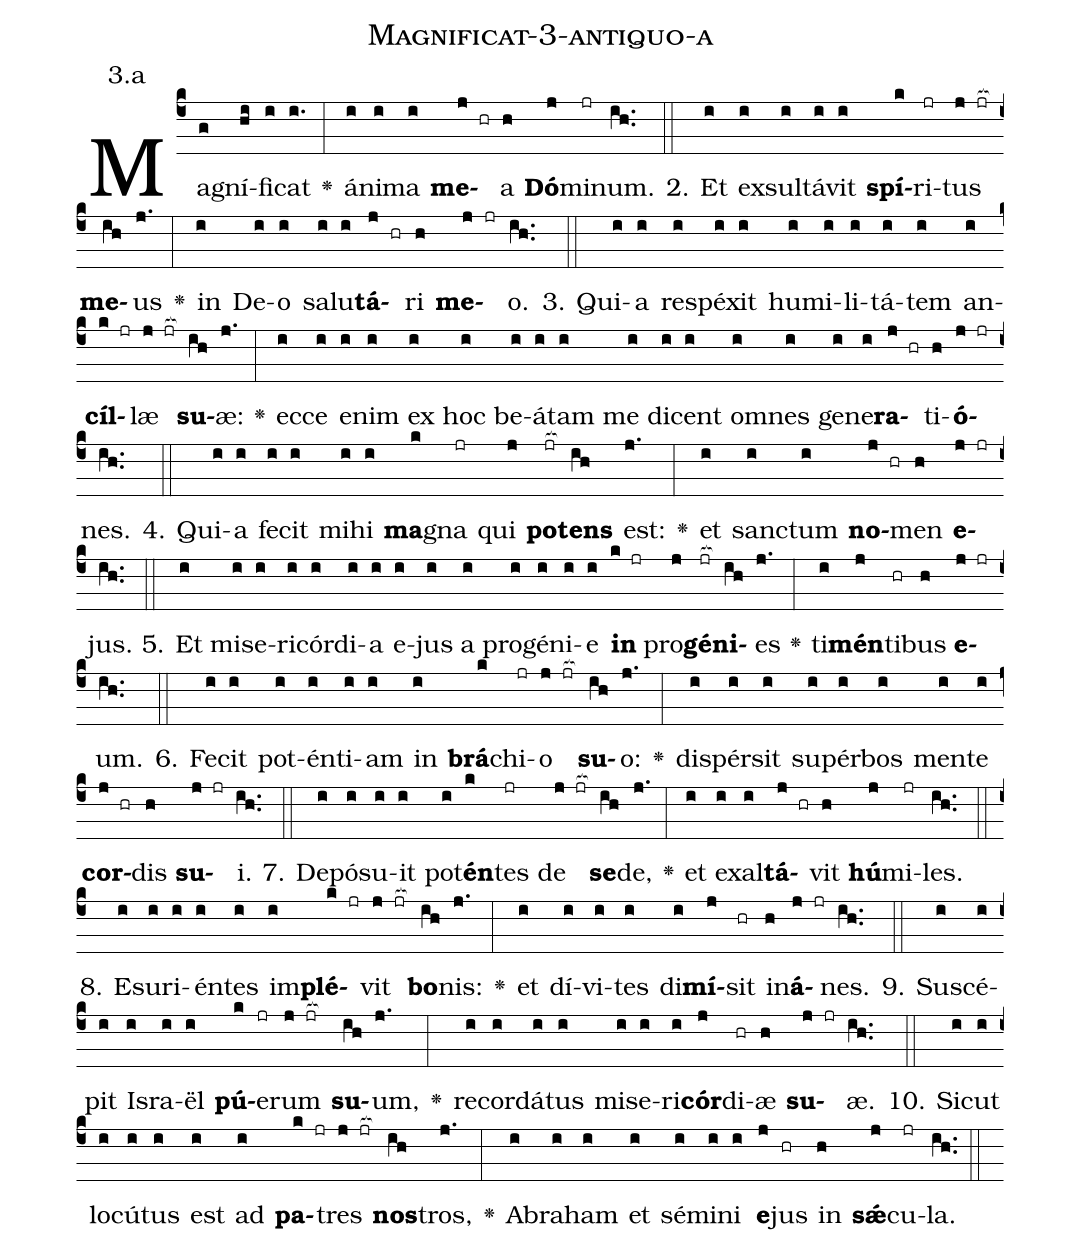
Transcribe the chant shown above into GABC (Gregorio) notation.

name: Magnificat-3-antiquo-a;
annotation: 3.a;
%%
(c4)Ma(g)gní(hi)fi(i)cat(i.) <v>\greheightstar</v>(:) á(i)ni(i)ma(i) <b>me</b>(j hr)a(h) <b>Dó</b>(j)mi(jr)num.(ih..) (::)
2. Et(i) ex(i)sul(i)tá(i)vit(i) <b>spí</b>(k)ri(jr)tus(j jr[ocb:1{]) <b>me</b>(ih[ocb:0}])us(j.) <v>\greheightstar</v>(:) in(i) De(i)o(i) sa(i)lu(i)<b>tá</b>(j hr)ri(h) <b>me</b>(j jr)o.(ih..) (::)
3. Qui(i)a(i) re(i)spé(i)xit(i) hu(i)mi(i)li(i)tá(i)tem(i) an(i)<b>cíl</b>(k jr)læ(j jr[ocb:1{]) <b>su</b>(ih[ocb:0}])æ:(j.) <v>\greheightstar</v>(:) ec(i)ce(i) e(i)nim(i) ex(i) hoc(i) be(i)á(i)tam(i) me(i) di(i)cent(i) om(i)nes(i) ge(i)ne(i)<b>ra</b>(j hr)ti(h)<b>ó</b>(j jr)nes.(ih..) (::)
4. Qui(i)a(i) fe(i)cit(i) mi(i)hi(i) <b>ma</b>(k)gna(jr) qui(j) <b>pot</b>(jr[ocb:1{])<b>ens</b>(ih[ocb:0}]) est:(j.) <v>\greheightstar</v>(:) et(i) sanc(i)tum(i) <b>no</b>(j hr)men(h) <b>e</b>(j jr)jus.(ih..) (::)
5. Et(i) mi(i)se(i)ri(i)cór(i)di(i)a(i) e(i)jus(i) a(i) pro(i)gé(i)ni(i)e(i) <b>in</b>(k jr) pro(j)<b>gé</b>(jr[ocb:1{])<b>ni</b>(ih[ocb:0}])es(j.) <v>\greheightstar</v>(:) ti(i)<b>mén</b>(j)ti(hr)bus(h) <b>e</b>(j jr)um.(ih..) (::)
6. Fe(i)cit(i) pot(i)én(i)ti(i)am(i) in(i) <b>brá</b>(k)chi(jr)o(j jr[ocb:1{]) <b>su</b>(ih[ocb:0}])o:(j.) <v>\greheightstar</v>(:) di(i)spér(i)sit(i) su(i)pér(i)bos(i) men(i)te(i) <b>cor</b>(j hr)dis(h) <b>su</b>(j jr)i.(ih..) (::)
7. De(i)pó(i)su(i)it(i) pot(i)<b>én</b>(k)tes(jr) de(j jr[ocb:1{]) <b>se</b>(ih[ocb:0}])de,(j.) <v>\greheightstar</v>(:) et(i) ex(i)al(i)<b>tá</b>(j hr)vit(h) <b>hú</b>(j)mi(jr)les.(ih..) (::)
8. E(i)su(i)ri(i)én(i)tes(i) im(i)<b>plé</b>(k jr)vit(j jr[ocb:1{]) <b>bo</b>(ih[ocb:0}])nis:(j.) <v>\greheightstar</v>(:) et(i) dí(i)vi(i)tes(i) di(i)<b>mí</b>(j)sit(hr) in(h)<b>á</b>(j jr)nes.(ih..) (::)
9. Su(i)scé(i)pit(i) Is(i)ra(i)ël(i) <b>pú</b>(k)e(jr)rum(j jr[ocb:1{]) <b>su</b>(ih[ocb:0}])um,(j.) <v>\greheightstar</v>(:) re(i)cor(i)dá(i)tus(i) mi(i)se(i)ri(i)<b>cór</b>(j)di(hr)æ(h) <b>su</b>(j jr)æ.(ih..) (::)
10. Sic(i)ut(i) lo(i)cú(i)tus(i) est(i) ad(i) <b>pa</b>(k jr)tres(j jr[ocb:1{]) <b>nos</b>(ih[ocb:0}])tros,(j.) <v>\greheightstar</v>(:) A(i)bra(i)ham(i) et(i) sé(i)mi(i)ni(i) <b>e</b>(j)jus(hr) in(h) <b>sǽ</b>(j)cu(jr)la.(ih..) (::)
